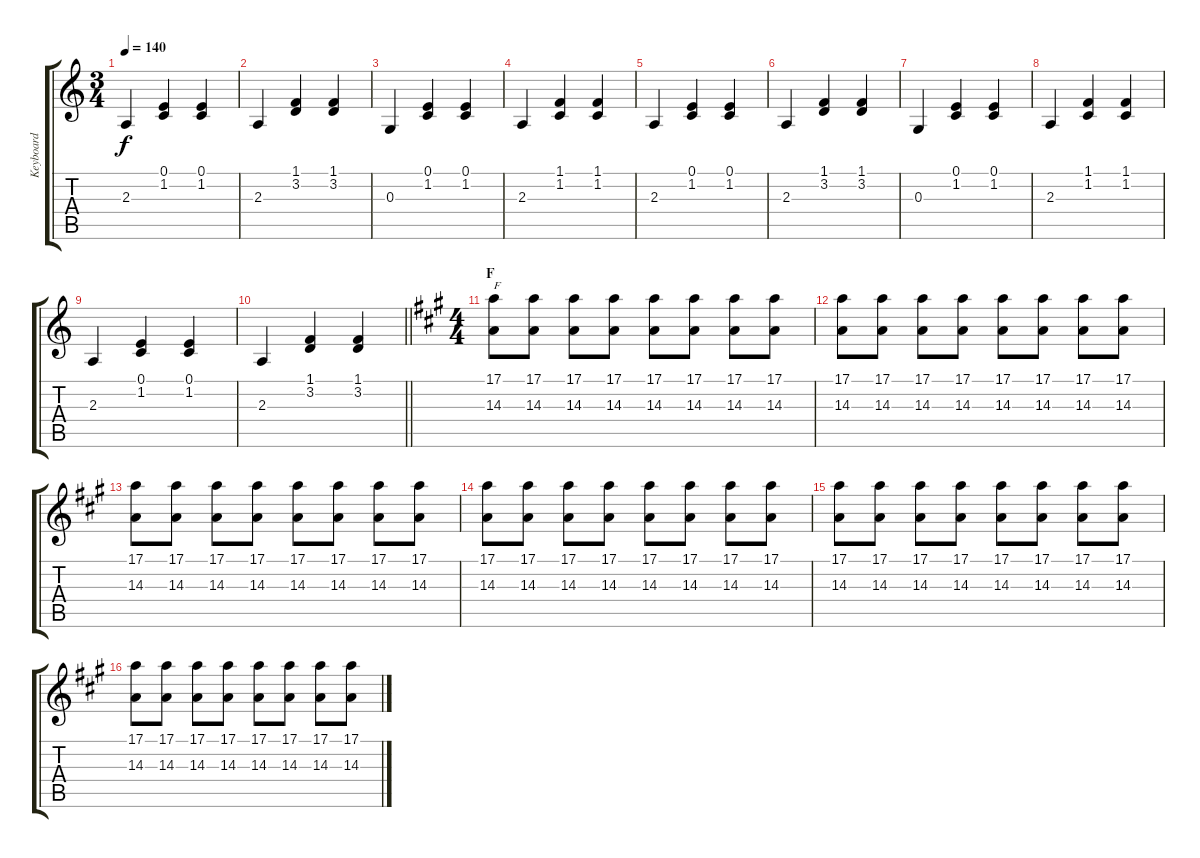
\track ("Keyboard" "Keyboard") {instrument acousticgrandpiano}
\staff {score tabs}
\tuning (E4 B3 G3 D3 A2 E2) {hide}
\ts (3 4)
\tempo 140
\clef g2
\ks c
2.3.4{dy f} (0.1 1.2).4 (0.1 1.2).4 |
2.3.4 (1.1 3.2).4 (1.1 3.2).4 |
0.3.4 (0.1 1.2).4 (0.1 1.2).4 |
2.3.4 (1.1 1.2).4 (1.1 1.2).4 |
2.3.4 (0.1 1.2).4 (0.1 1.2).4 |
2.3.4 (1.1 3.2).4 (1.1 3.2).4 |
0.3.4 (0.1 1.2).4 (0.1 1.2).4 |
2.3.4 (1.1 1.2).4 (1.1 1.2).4 |
2.3.4 (0.1 1.2).4 (0.1 1.2).4 |
\barLineRight lightlight
2.3.4 (1.1 3.2).4 (1.1 3.2).4 |
\ts (4 4)
\section ("" "F")
\ks a
(17.1 14.3).8{txt "F" instrument acousticgrandpiano} (17.1 14.3).8 (17.1 14.3).8 (17.1 14.3).8 (17.1 14.3).8 (17.1 14.3).8 (17.1 14.3).8 (17.1 14.3).8 |
(17.1 14.3).8 (17.1 14.3).8 (17.1 14.3).8 (17.1 14.3).8 (17.1 14.3).8 (17.1 14.3).8 (17.1 14.3).8 (17.1 14.3).8 |
(17.1 14.3).8 (17.1 14.3).8 (17.1 14.3).8 (17.1 14.3).8 (17.1 14.3).8 (17.1 14.3).8 (17.1 14.3).8 (17.1 14.3).8 |
(17.1 14.3).8 (17.1 14.3).8 (17.1 14.3).8 (17.1 14.3).8 (17.1 14.3).8 (17.1 14.3).8 (17.1 14.3).8 (17.1 14.3).8 |
(17.1 14.3).8 (17.1 14.3).8 (17.1 14.3).8 (17.1 14.3).8 (17.1 14.3).8 (17.1 14.3).8 (17.1 14.3).8 (17.1 14.3).8 |
(17.1 14.3).8 (17.1 14.3).8 (17.1 14.3).8 (17.1 14.3).8 (17.1 14.3).8 (17.1 14.3).8 (17.1 14.3).8 (17.1 14.3).8
